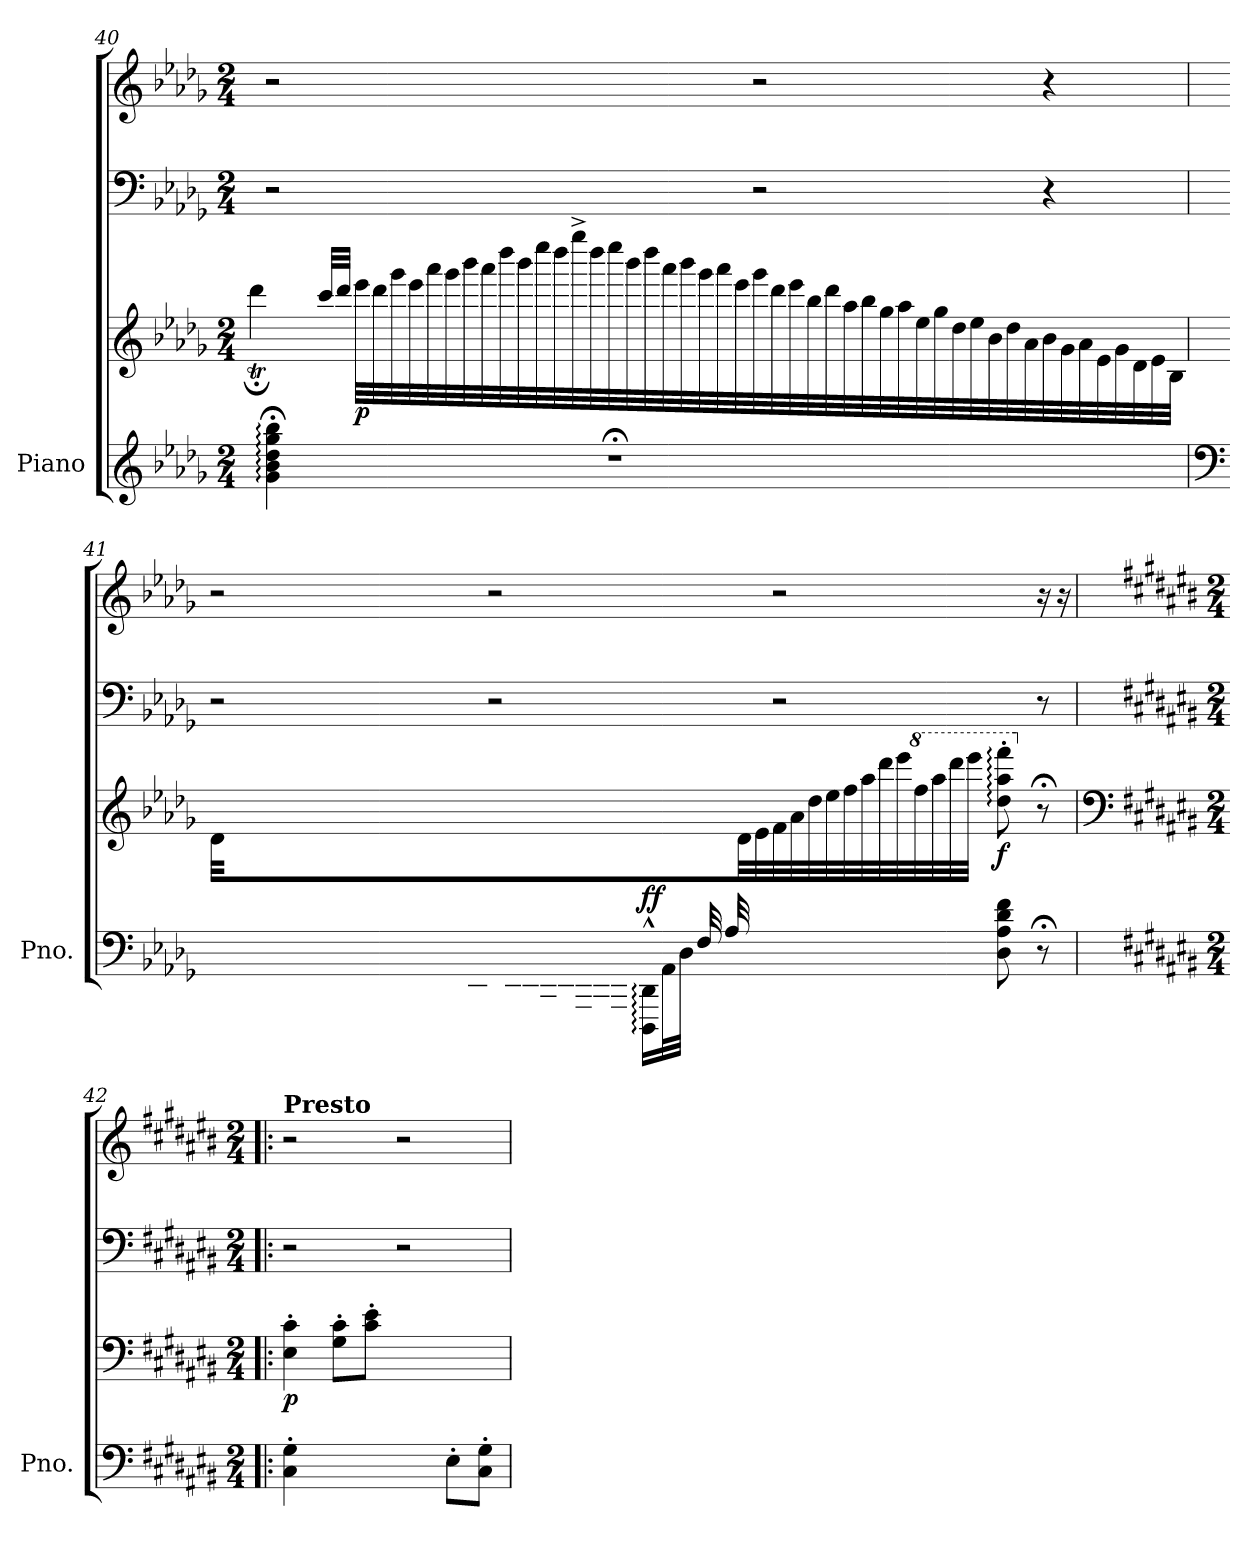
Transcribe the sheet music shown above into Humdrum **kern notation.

**kern	**kern	**kern	**kern	**dynam
*part1	*part1	*part1	*part1	*part1
*staff4	*staff3	*staff2	*staff1	*staff1/2/3/4
*I"Piano	*	*	*	*
*I'Pno.	*	*	*	*
*clefG2	*clefG2	*clefF4	*clefG2	*
*k[b-e-a-d-g-]	*k[b-e-a-d-g-]	*k[b-e-a-d-g-]	*k[b-e-a-d-g-]	*
*M2/4	*M2/4	*M2/4	*M2/4	*
=40	=40	=40	=40	=40
*	*^	*	*	*
4g-\;<: 4b-\;<: 4dd-\;<: 4gg-\;<: 4bb-\;<:	12.ddd-yy	4ddd-;<T\	2r	2r	.
.	12.eee-yy	.	.	.	.
4ryy	4ryy	32ccc/LLL	.	.	.
.	.	32ddd-/JJJ	.	.	.
!	!	!	!	!	!LO:DY:b=3
.	.	32eee-\LLL	.	.	p
.	.	32ddd-\	.	.	.
.	.	32ggg-\	.	.	.
.	.	32eee-\	.	.	.
.	.	32aaa-\	.	.	.
.	.	32ggg-\	.	.	.
8ryy	4ryy	32bbb-\	2ryy	2ryy	.
.	.	32aaa-\	.	.	.
.	.	32dddd-\	.	.	.
.	.	32bbb-\	.	.	.
8ryy	.	32eeee-\	.	.	.
.	.	32dddd-\	.	.	.
.	.	32gggg-^\	.	.	.
.	.	32dddd-\	.	.	.
1r;<	1ryy	32eeee-\	.	.	.
.	.	32bbb-\	.	.	.
.	.	32dddd-\	.	.	.
.	.	32aaa-\	.	.	.
.	.	32bbb-\	.	.	.
.	.	32ggg-\	.	.	.
.	.	32aaa-\	.	.	.
.	.	32eee-\	.	.	.
.	.	32ggg-\	2r	2r	.
.	.	32ddd-\	.	.	.
.	.	32eee-\	.	.	.
.	.	32bb-\	.	.	.
.	.	32ddd-\	.	.	.
.	.	32aa-\	.	.	.
.	.	32bb-\	.	.	.
.	.	32gg-\	.	.	.
.	.	32aa-\	.	.	.
.	.	32ee-\	.	.	.
.	.	32gg-\	.	.	.
.	.	32dd-\	.	.	.
.	.	32ee-\	.	.	.
.	.	32b-\	.	.	.
.	.	32dd-\	.	.	.
.	.	32a-\	.	.	.
.	.	32b-\	4r	4r	.
.	.	32g-\	.	.	.
.	.	32a-\	.	.	.
.	.	32e-\	.	.	.
.	.	32g-\	.	.	.
.	.	32d-\	.	.	.
.	.	32e-\	.	.	.
.	.	32B-\JJJ	.	.	.
*	*v	*v	*	*	*
!!LO:LB:g=z
=41	=41	=41	=41	=41
*clefF4	*	*	*	*
*^	*	*	*	*
2ryy	32ryy	32d-\LLL	2r	2r	.
.	32A-/	4ryy	.	.	.
.	32B-/	.	.	.	.
.	32G-/	.	.	.	.
.	32A-/	.	.	.	.
.	32E-/	.	.	.	.
.	32G-/	.	.	.	.
.	32D-/	.	.	.	.
.	32E-/	.	.	.	.
.	32BB-/	4...ryy	.	.	.
.	32D-/	.	.	.	.
.	32AA-/	.	.	.	.
.	32BB-/	.	.	.	.
.	32GG-/	.	.	.	.
.	32AA-/	.	.	.	.
.	32EE-/	.	.	.	.
2ryy	32GG-/	.	2r	2r	.
.	32DD-/	.	.	.	.
.	32EE-/	.	.	.	.
.	32BBB-/	.	.	.	.
.	32DD-/	.	.	.	.
.	32AAA-/	.	.	.	.
.	32BBB-/	.	.	.	.
.	32GGG-/JJJ	.	.	.	.
!	!	!	!	!	!LO:DY:b=3
.	16DDD-\:^^ 16DD-\:^^LL	8.ryy	.	.	ff
.	32AA-\L	.	.	.	.
.	32D-\JJJ	.	.	.	.
.	32F/LLL	.	.	.	.
.	32A-/	.	.	.	.
.	2ryy	32d-\	.	.	.
.	.	32e-\	.	.	.
4ryy	.	32f\	2r	2r	.
.	.	32a-\	.	.	.
.	.	32dd-\	.	.	.
.	.	32ee-\	.	.	.
.	.	32ff\	.	.	.
.	.	32aa-\	.	.	.
.	.	32ddd-\	.	.	.
.	.	32eee-\	.	.	.
*	*	*8va	*	*	*
8ryy	.	32fff\	.	.	.
.	.	32aaa-\	.	.	.
.	.	32dddd-\	.	.	.
.	.	32eeee-\JJJ	.	.	.
!	!	!	!	!	!LO:DY:b=3
8D-\ 8A-\ 8d-\ 8f\	.	8ddd-\:' 8aaa-\:' 8ffff\:'	.	.	f
.	8.ryy	.	.	.	.
*	*	*X8va	*	*	*
8r;<	.	8r;<	8r	16r	.
.	.	.	.	16r	.
*v	*v	*	*	*	*
!!LO:PB:g=z
=42!|:	=42!|:	=42!|:	=42!|:	=42!|:
*	*clefF4	*	*	*
*k[f#c#g#d#a#e#b#]	*k[f#c#g#d#a#e#b#]	*k[f#c#g#d#a#e#b#]	*k[f#c#g#d#a#e#b#]	*
*M2/4	*M2/4	*M2/4	*M2/4	*
!	!	!	!LO:TX:a:B:t=Presto	!
!	!	!	!	!LO:DY:b=3
4C#\' 4G#\'	4E#\' 4c#\'	2r	2r	p
2ryy	8G#\' 8c#\'L	.	.	.
.	8c#\' 8e#\'J	.	.	.
.	2ryy	2r	2r	.
8E#'\L	.	.	.	.
8C#\' 8G#\'J	.	.	.	.
=	=	=	=	=
*-	*-	*-	*-	*-
